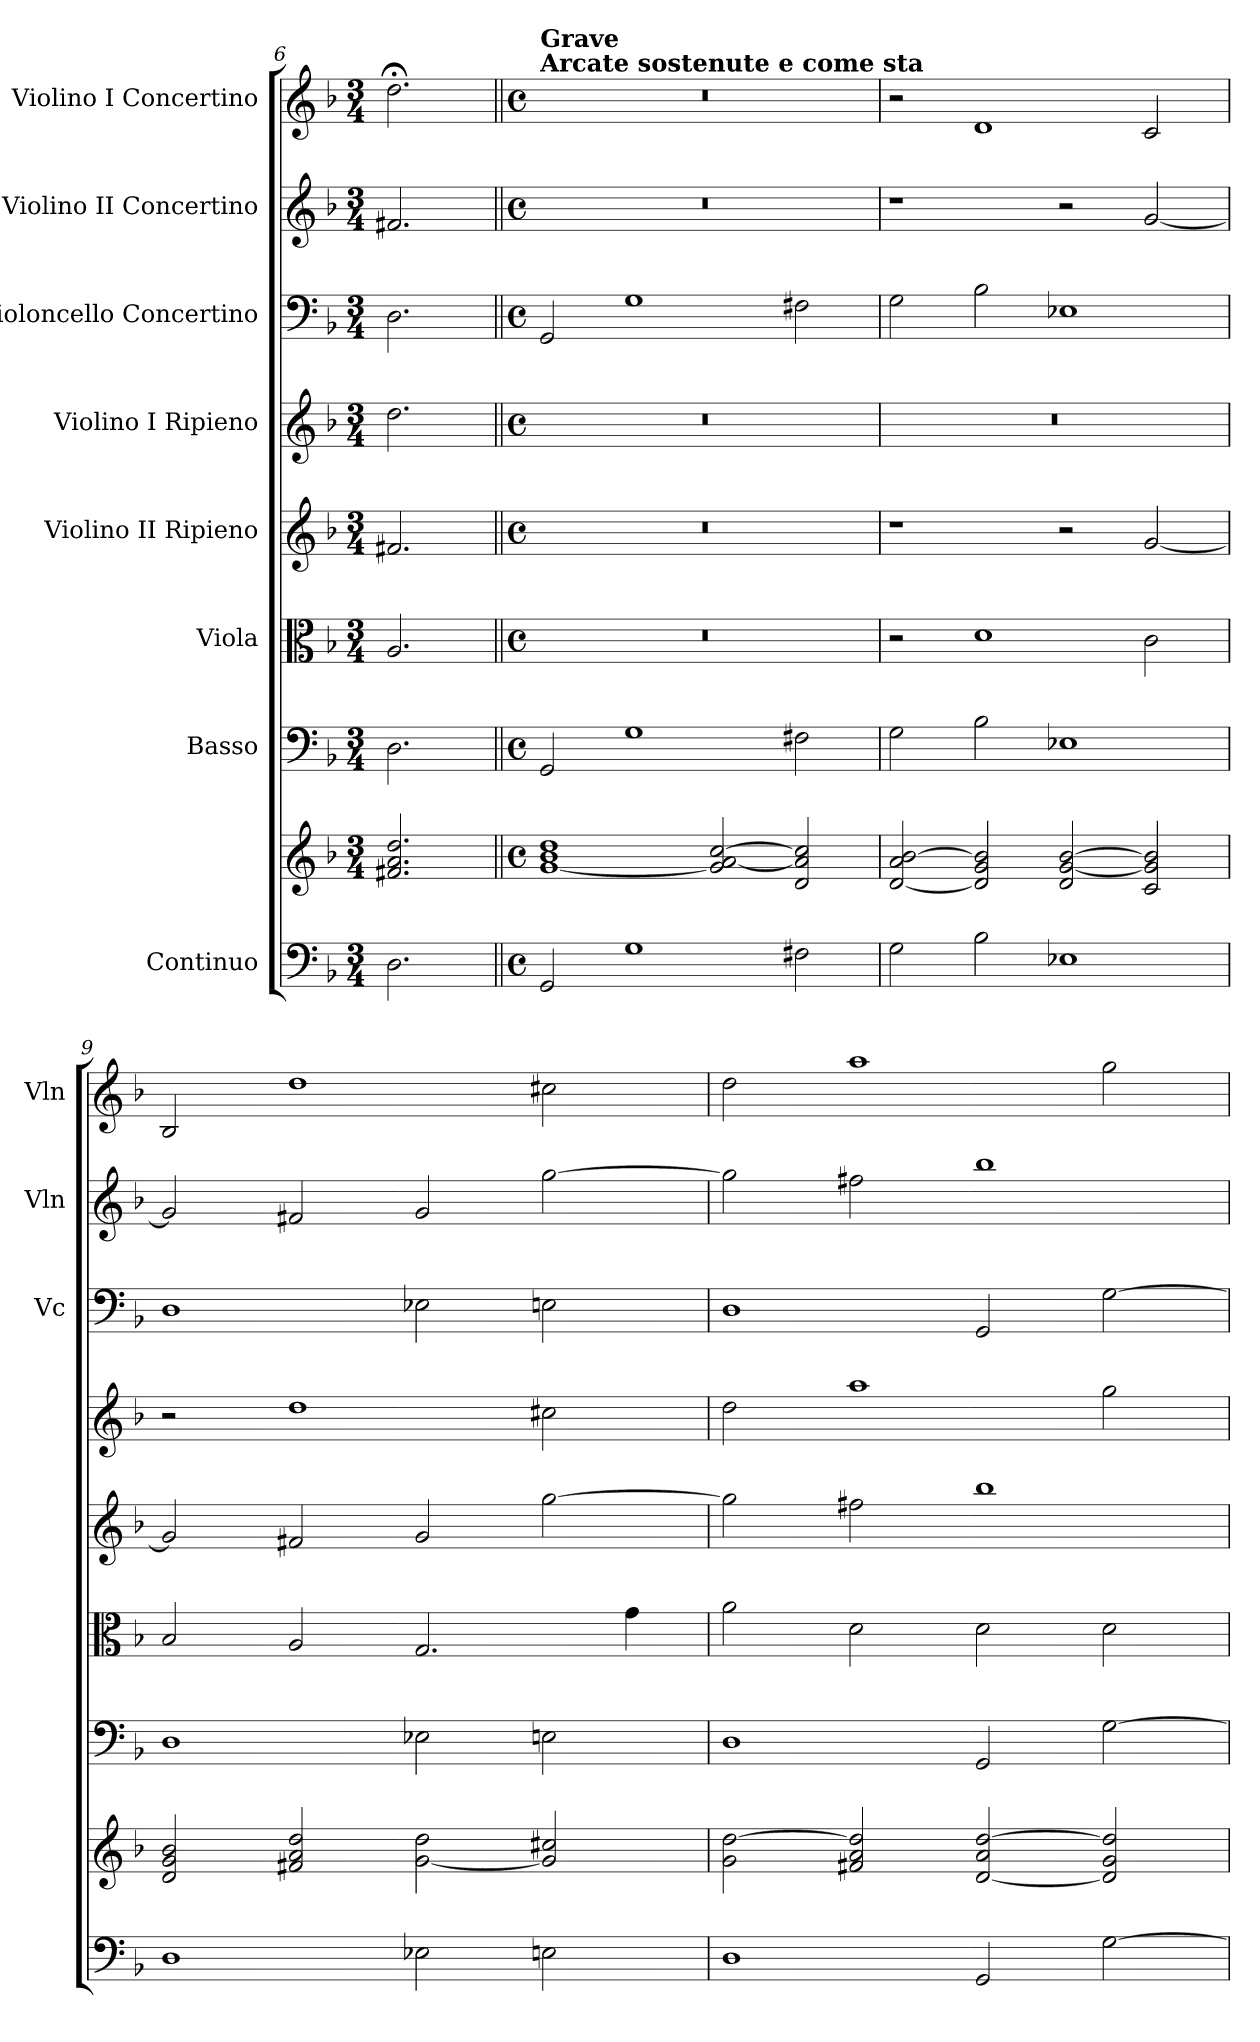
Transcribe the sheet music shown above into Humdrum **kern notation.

**kern	**kern	**kern	**kern	**kern	**kern	**kern	**kern	**kern
*part8	*part8	*part7	*part6	*part5	*part4	*part3	*part2	*part1
*staff9	*staff8	*staff7	*staff6	*staff5	*staff4	*staff3	*staff2	*staff1
*I"Continuo	*	*I"Basso	*I"Viola	*I"Violino II Ripieno	*I"Violino I Ripieno	*I"Violoncello Concertino	*I"Violino II Concertino	*I"Violino I Concertino
*	*	*	*	*	*	*I'Vc	*I'Vln	*I'Vln
*clefF4	*clefG2	*clefF4	*clefC3	*clefG2	*clefG2	*clefF4	*clefG2	*clefG2
*k[b-]	*k[b-]	*k[b-]	*k[b-]	*k[b-]	*k[b-]	*k[b-]	*k[b-]	*k[b-]
*M3/4	*M3/4	*M3/4	*M3/4	*M3/4	*M3/4	*M3/4	*M3/4	*M3/4
*MM120	*MM120	*MM120	*MM120	*MM120	*MM120	*MM120	*MM120	*MM120
=6	=6	=6	=6	=6	=6	=6	=6	=6
2.D\	2.f#X/ 2.a/ 2.dd/	2.D\	2.A/	2.f#X/	2.dd\	2.D\	2.f#X/	2.dd;<\
!!LO:LB:g=z
=7||	=7||	=7||	=7||	=7||	=7||	=7||	=7||	=7||
*M4/2	*M4/2	*M4/2	*M4/2	*M4/2	*M4/2	*M4/2	*M4/2	*M4/2
*met(c)	*met(c)	*met(c)	*met(c)	*met(c)	*met(c)	*met(c)	*met(c)	*met(c)
*^	*	*^	*	*	*	*^	*	*
!	!	!	!	!	!	!	!	!	!	!	!LO:TX:a:B:t=Arcate sostenute e come sta
!	!	!	!	!	!	!	!	!	!	!	!LO:TX:a:B:t=Grave
2GG/	1ryy	[1g 1b- 1dd	2GG/	1ryy	0r	0r	0r	2GG/	1ryy	0r	0r
1G	.	.	1G	.	.	.	.	1G	.	.	.
.	1ryy	2g/] [2a/ [2cc/	.	1ryy	.	.	.	.	1ryy	.	.
2F#X\	.	2d/ 2a/] 2cc/]	2F#X\	.	.	.	.	2F#X\	.	.	.
*v	*v	*	*v	*v	*	*	*	*v	*v	*	*
=8	=8	=8	=8	=8	=8	=8	=8	=8
2G\	[2d/ 2a/ [2b-/	2G\	2r	1r	0r	2G\	1r	2r
2B-\	2d/] 2g/ 2b-/]	2B-\	1d	.	.	2B-\	.	1d
1E-X	2d/ [2g/ [2b-/	1E-X	.	2r	.	1E-X	2r	.
.	2c/ 2g/] 2b-/]	.	2c\	[2g/	.	.	[2g/	2c/
=9	=9	=9	=9	=9	=9	=9	=9	=9
1D	2d/ 2g/ 2b-/	1D	2B-/	2g/]	2r	1D	2g/]	2B-/
.	2f#X/ 2a/ 2dd/	.	2A/	2f#X/	1dd	.	2f#X/	1dd
2E-X\	[2g\ 2dd\	2E-X\	2.G/	2g/	.	2E-X\	2g/	.
2En\	2g/] 2cc#X/	2En\	.	[2gg\	2cc#X\	2En\	[2gg\	2cc#X\
.	.	.	4g\	.	.	.	.	.
=10	=10	=10	=10	=10	=10	=10	=10	=10
1D	2g\ [2dd\	1D	2a\	2gg\]	2dd\	1D	2gg\]	2dd\
.	2f#X/ 2a/ 2dd/]	.	2d\	2ff#X\	1aa	.	2ff#X\	1aa
2GG/	[2d/ 2a/ [2dd/	2GG/	2d\	1bb-	.	2GG/	1bb-	.
[2G\	2d/] 2g/ 2dd/]	[2G\	2d\	.	2gg\	[2G\	.	2gg\
=	=	=	=	=	=	=	=	=
*-	*-	*-	*-	*-	*-	*-	*-	*-
